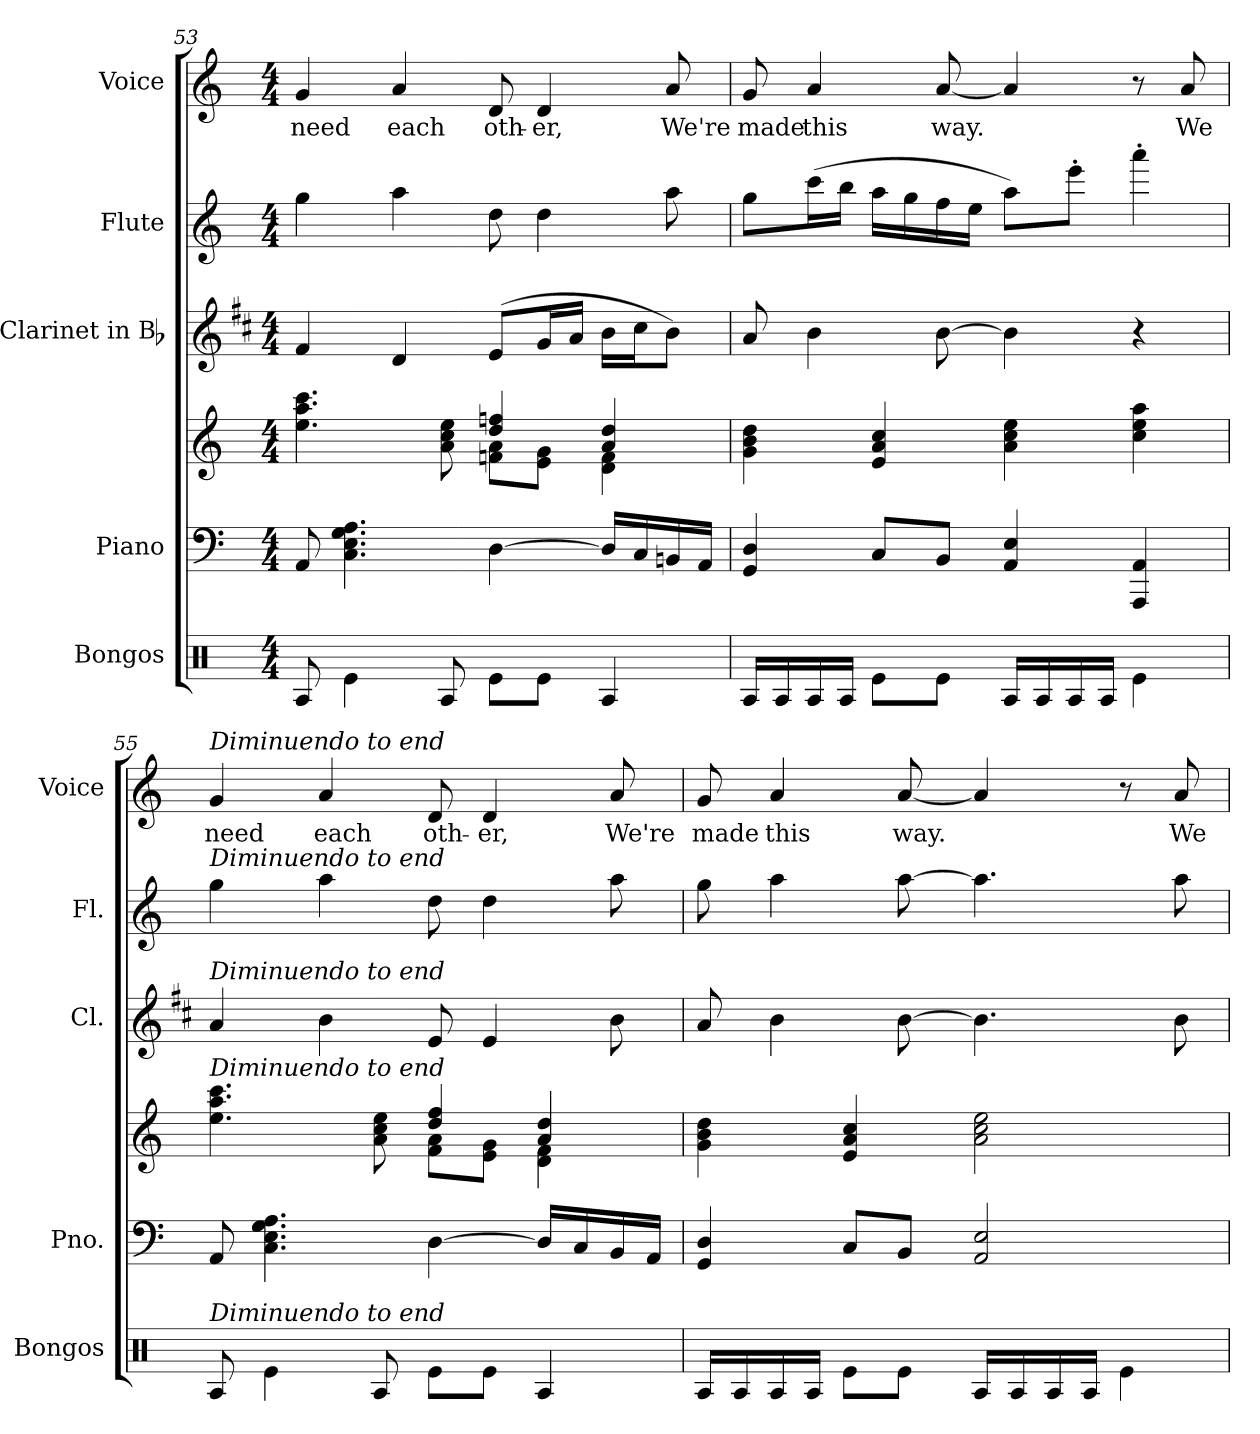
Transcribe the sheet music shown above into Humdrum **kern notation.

**kern	**kern	**kern	**kern	**kern	**kern	**text
*part5	*part4	*part4	*part3	*part2	*part1	*part1
*staff6	*staff5	*staff4	*staff3	*staff2	*staff1	*staff1
*I"Bongos	*I"Piano	*	*I"Clarinet in Bb	*I"Flute	*I"Voice	*
*I'Bongos	*I'Pno.	*	*I'Cl.	*I'Fl.	*I'Voice	*
*clefX	*clefF4	*clefG2	*clefG2	*clefG2	*clefG2	*
*	*	*	*ITrd1c2	*	*	*
*k[]	*k[]	*k[]	*k[]	*k[]	*k[]	*
*C:	*C:	*C:	*C:	*C:	*C:	*
*M4/4	*M4/4	*M4/4	*M4/4	*M4/4	*M4/4	*
=53	=53	=53	=53	=53	=53	=53
*	*	*^	*	*	*	*
!	!	!	!	!	!	!	!LO:LY:b:color=#000000
8RAi/	8AAi/	4.eei\ 4.aai 4.ccci	2ryy	4ei/	4ggi\	4gi/	need
4Rei\	4.Ci\ 4.Ei 4.Gi 4.Ai	.	.	.	.	.	.
!	!	!	!	!	!	!	!LO:LY:b:color=#000000
.	.	.	.	4ci/	4aai\	4ai/	each
8RAi/	.	8ai\ 8cci 8eei	.	.	.	.	.
!	!	!	!	!	!	!	!LO:LY:b:color=#000000
8Rei\L	[4Di\	4ddi/ 4ffni	8fni\ 8aiL	(8di/L	8ddi\	8di/	oth-
!	!	!	!	!	!	!	!LO:LY:b:color=#000000
8Rei\J	.	.	8ei\ 8giJ	16fi/L	4ddi\	4di/	-er,
.	.	.	.	16gi/JJ	.	.	.
4RAi/	16Di/LL]	4ai/ 4ddi	4di\ 4fi	16ai\LL	.	.	.
.	16Ci/	.	.	16bi\J	.	.	.
!	!	!	!	!	!	!	!LO:LY:b:color=#000000
.	16BBni/	.	.	8ai\J)	8aai\	8ai/	We're
.	16AAi/JJ	.	.	.	.	.	.
*	*	*v	*v	*	*	*	*
=54	=54	=54	=54	=54	=54	=54
!	!	!	!	!	!	!LO:LY:b:color=#000000
16RAi/LL	4GGi/ 4Di	4gi\ 4bi 4ddi	8gi/	8ggi\L	8gi/	made
16RAi/	.	.	.	.	.	.
!	!	!	!	!	!	!LO:LY:b:color=#000000
16RAi/	.	.	4ai\	(16ccci\L	4ai/	this
16RAi/JJ	.	.	.	16bbi\JJ	.	.
8Rei\L	8Ci/L	4ei/ 4ai 4cci	.	16aai\LL	.	.
.	.	.	.	16ggi\	.	.
!	!	!	!	!	!	!LO:LY:b:color=#000000
8Rei\J	8BBi/J	.	[8ai\	16ffi\	[8ai/	way.
.	.	.	.	16eei\JJ	.	.
16RAi/LL	4AAi/ 4Ei	4ai\ 4cci 4eei	4ai\]	8aai\L)	4ai/]	.
16RAi/	.	.	.	.	.	.
16RAi/	.	.	.	8eee'i\J	.	.
16RAi/JJ	.	.	.	.	.	.
4Rei\	4AAAi/ 4AAi	4cci\ 4eei 4aai	4r	4aaa'i\	8r	.
!	!	!	!	!	!	!LO:LY:b:color=#000000
.	.	.	.	.	8ai/	We
!!LO:PB:g=z
=55	=55	=55	=55	=55	=55	=55
*	*	*^	*	*	*	*
!	!	!	!	!	!	!LO:TX:a:i:t=Diminuendo to end	!
!	!	!	!	!	!LO:TX:a:i:t=Diminuendo to end	!	!
!	!	!	!	!LO:TX:a:i:t=Diminuendo to end	!	!	!
!	!	!LO:TX:a:i:t=Diminuendo to end	!	!	!	!	!
!LO:TX:a:i:t=Diminuendo to end	!	!	!	!	!	!	!
!	!	!	!	!	!	!	!LO:LY:b:color=#000000
8RAi/	8AAi/	4.eei\ 4.aai 4.ccci	2ryy	4gi/	4ggi\	4gi/	need
4Rei\	4.Ci\ 4.Ei 4.Gi 4.Ai	.	.	.	.	.	.
!	!	!	!	!	!	!	!LO:LY:b:color=#000000
.	.	.	.	4ai\	4aai\	4ai/	each
8RAi/	.	8ai\ 8cci 8eei	.	.	.	.	.
!	!	!	!	!	!	!	!LO:LY:b:color=#000000
8Rei\L	[4Di\	4ddi/ 4ffi	8fi\ 8aiL	8di/	8ddi\	8di/	oth-
!	!	!	!	!	!	!	!LO:LY:b:color=#000000
8Rei\J	.	.	8ei\ 8giJ	4di/	4ddi\	4di/	-er,
4RAi/	16Di/LL]	4ai/ 4ddi	4di\ 4fi	.	.	.	.
.	16Ci/	.	.	.	.	.	.
!	!	!	!	!	!	!	!LO:LY:b:color=#000000
.	16BBi/	.	.	8ai\	8aai\	8ai/	We're
.	16AAi/JJ	.	.	.	.	.	.
*	*	*v	*v	*	*	*	*
=56	=56	=56	=56	=56	=56	=56
!	!	!	!	!	!	!LO:LY:b:color=#000000
16RAi/LL	4GGi/ 4Di	4gi\ 4bi 4ddi	8gi/	8ggi\	8gi/	made
16RAi/	.	.	.	.	.	.
!	!	!	!	!	!	!LO:LY:b:color=#000000
16RAi/	.	.	4ai\	4aai\	4ai/	this
16RAi/JJ	.	.	.	.	.	.
8Rei\L	8Ci/L	4ei/ 4ai 4cci	.	.	.	.
!	!	!	!	!	!	!LO:LY:b:color=#000000
8Rei\J	8BBi/J	.	[8ai\	[8aai\	[8ai/	way.
16RAi/LL	2AAi/ 2Ei	2ai\ 2cci 2eei	4.ai\]	4.aai\]	4ai/]	.
16RAi/	.	.	.	.	.	.
16RAi/	.	.	.	.	.	.
16RAi/JJ	.	.	.	.	.	.
4Rei\	.	.	.	.	8r	.
!	!	!	!	!	!	!LO:LY:b:color=#000000
.	.	.	8ai\	8aai\	8ai/	We
=	=	=	=	=	=	=
*-	*-	*-	*-	*-	*-	*-
